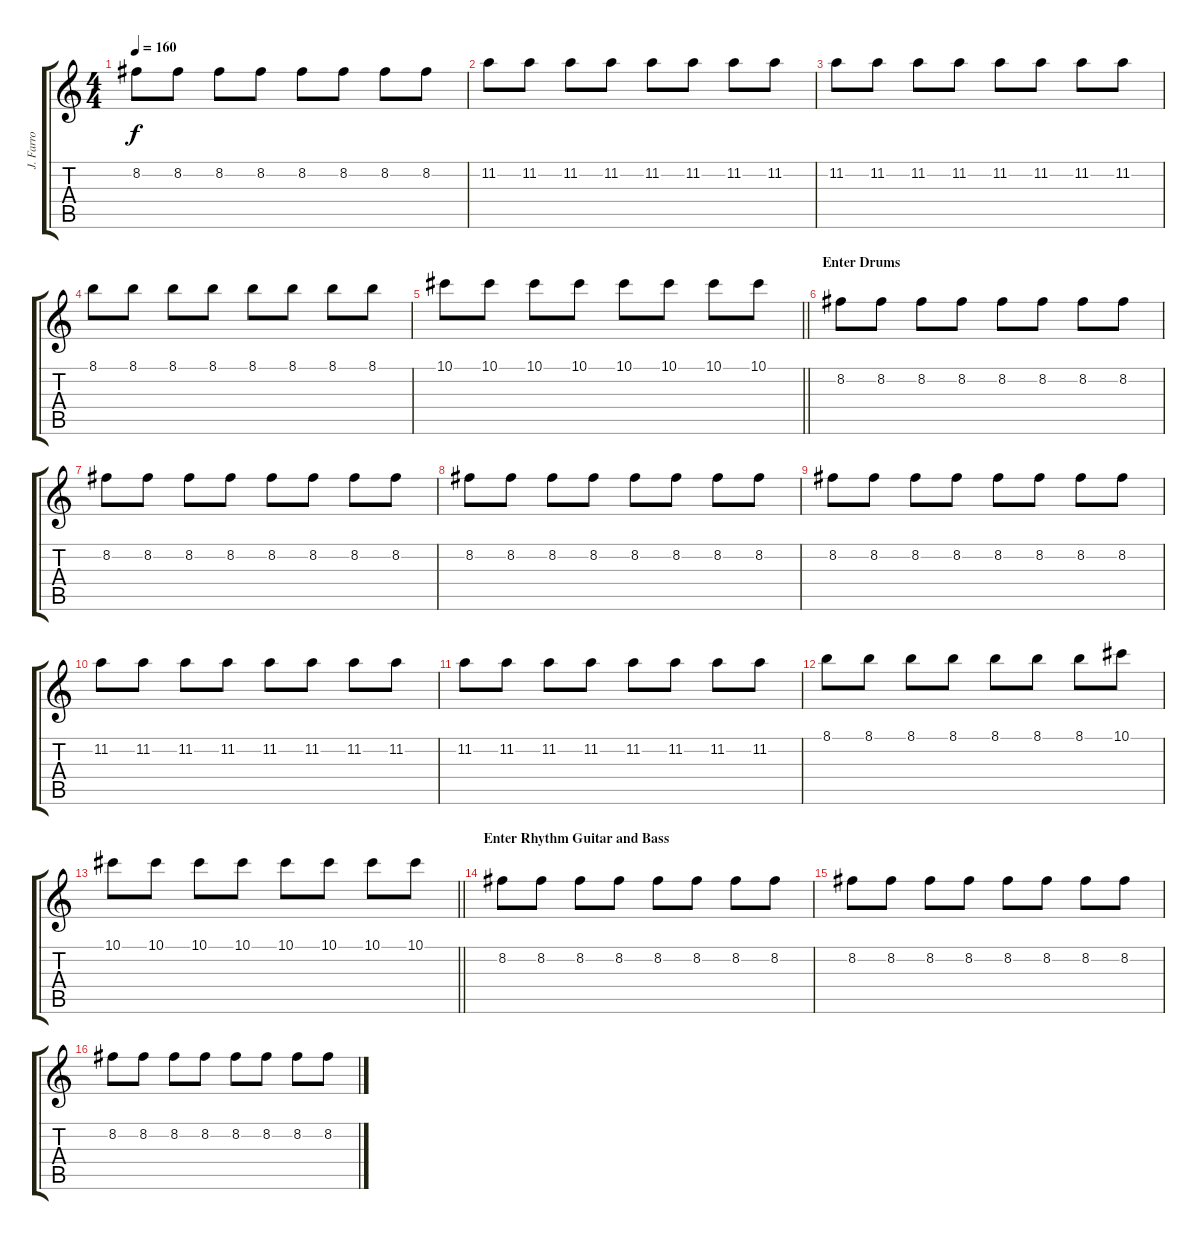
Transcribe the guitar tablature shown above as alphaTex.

\track ("J. Farro" "J. Farro") {instrument distortionguitar}
\staff {score tabs}
\tuning (Eb4 Bb3 Gb3 Db3 Ab2 Db2) {hide}
\ts (4 4)
\tempo 160
\clef g2
\ks c
8.2.8{dy f} 8.2.8 8.2.8 8.2.8 8.2.8 8.2.8 8.2.8 8.2.8 |
11.2.8 11.2.8 11.2.8 11.2.8 11.2.8 11.2.8 11.2.8 11.2.8 |
11.2.8 11.2.8 11.2.8 11.2.8 11.2.8 11.2.8 11.2.8 11.2.8 |
8.1.8 8.1.8 8.1.8 8.1.8 8.1.8 8.1.8 8.1.8 8.1.8 |
\barLineRight lightlight
10.1.8 10.1.8 10.1.8 10.1.8 10.1.8 10.1.8 10.1.8 10.1.8 |
\section ("" "Enter Drums")
8.2.8 8.2.8 8.2.8 8.2.8 8.2.8 8.2.8 8.2.8 8.2.8 |
8.2.8 8.2.8 8.2.8 8.2.8 8.2.8 8.2.8 8.2.8 8.2.8 |
8.2.8 8.2.8 8.2.8 8.2.8 8.2.8 8.2.8 8.2.8 8.2.8 |
8.2.8 8.2.8 8.2.8 8.2.8 8.2.8 8.2.8 8.2.8 8.2.8 |
11.2.8 11.2.8 11.2.8 11.2.8 11.2.8 11.2.8 11.2.8 11.2.8 |
11.2.8 11.2.8 11.2.8 11.2.8 11.2.8 11.2.8 11.2.8 11.2.8 |
8.1.8 8.1.8 8.1.8 8.1.8 8.1.8 8.1.8 8.1.8 10.1.8 |
\barLineRight lightlight
10.1.8 10.1.8 10.1.8 10.1.8 10.1.8 10.1.8 10.1.8 10.1.8 |
\section ("" "Enter Rhythm Guitar and Bass")
8.2.8 8.2.8 8.2.8 8.2.8 8.2.8 8.2.8 8.2.8 8.2.8 |
8.2.8 8.2.8 8.2.8 8.2.8 8.2.8 8.2.8 8.2.8 8.2.8 |
8.2.8 8.2.8 8.2.8 8.2.8 8.2.8 8.2.8 8.2.8 8.2.8
